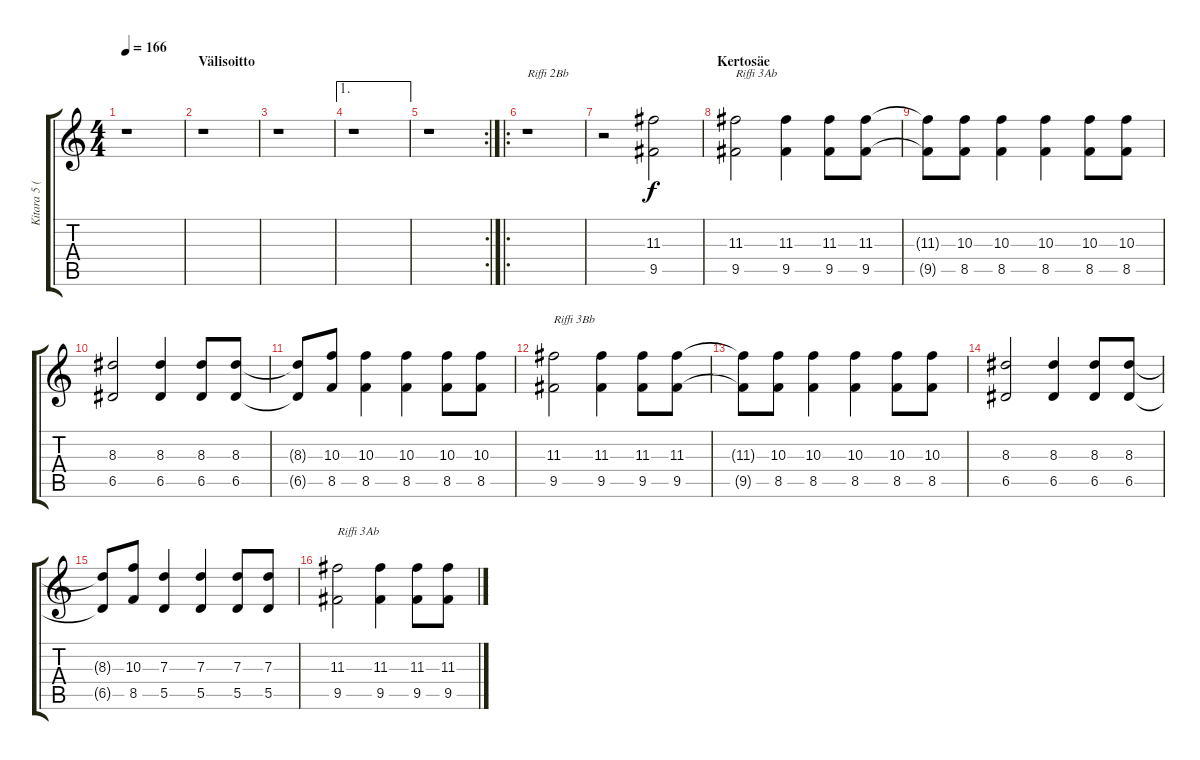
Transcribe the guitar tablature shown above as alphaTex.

\track ("Kitara 5 (Melodia 1)" "Kitara 5 (") {instrument distortionguitar}
\staff {score tabs}
\tuning (E4 B3 G3 D3 A2 D2) {hide}
\ts (4 4)
\tempo 166
\clef g2
\ks c
r.1{dy f} |
\section ("" "Välisoitto")
r.1 |
r.1 |
\ae 1
r.1 |
\rc 2
r.1 |
\ro
r.1{txt "Riffi 2Bb"} |
r.2 (11.3 9.5).2 |
\section ("" "Kertosäe")
(11.3 9.5).2{txt "Riffi 3Ab"} (11.3 9.5).4 (11.3 9.5).8 (11.3 9.5).8 |
(11.3{t} 9.5{t}).8 (10.3 8.5).8 (10.3 8.5).4 (10.3 8.5).4 (10.3 8.5).8 (10.3 8.5).8 |
(8.3 6.5).2 (8.3 6.5).4 (8.3 6.5).8 (8.3 6.5).8 |
(8.3{t} 6.5{t}).8 (10.3 8.5).8 (10.3 8.5).4 (10.3 8.5).4 (10.3 8.5).8 (10.3 8.5).8 |
(11.3 9.5).2{txt "Riffi 3Bb"} (11.3 9.5).4 (11.3 9.5).8 (11.3 9.5).8 |
(11.3{t} 9.5{t}).8 (10.3 8.5).8 (10.3 8.5).4 (10.3 8.5).4 (10.3 8.5).8 (10.3 8.5).8 |
(8.3 6.5).2 (8.3 6.5).4 (8.3 6.5).8 (8.3 6.5).8 |
(8.3{t} 6.5{t}).8 (10.3 8.5).8 (7.3 5.5).4 (7.3 5.5).4 (7.3 5.5).8 (7.3 5.5).8 |
(11.3 9.5).2{txt "Riffi 3Ab"} (11.3 9.5).4 (11.3 9.5).8 (11.3 9.5).8
